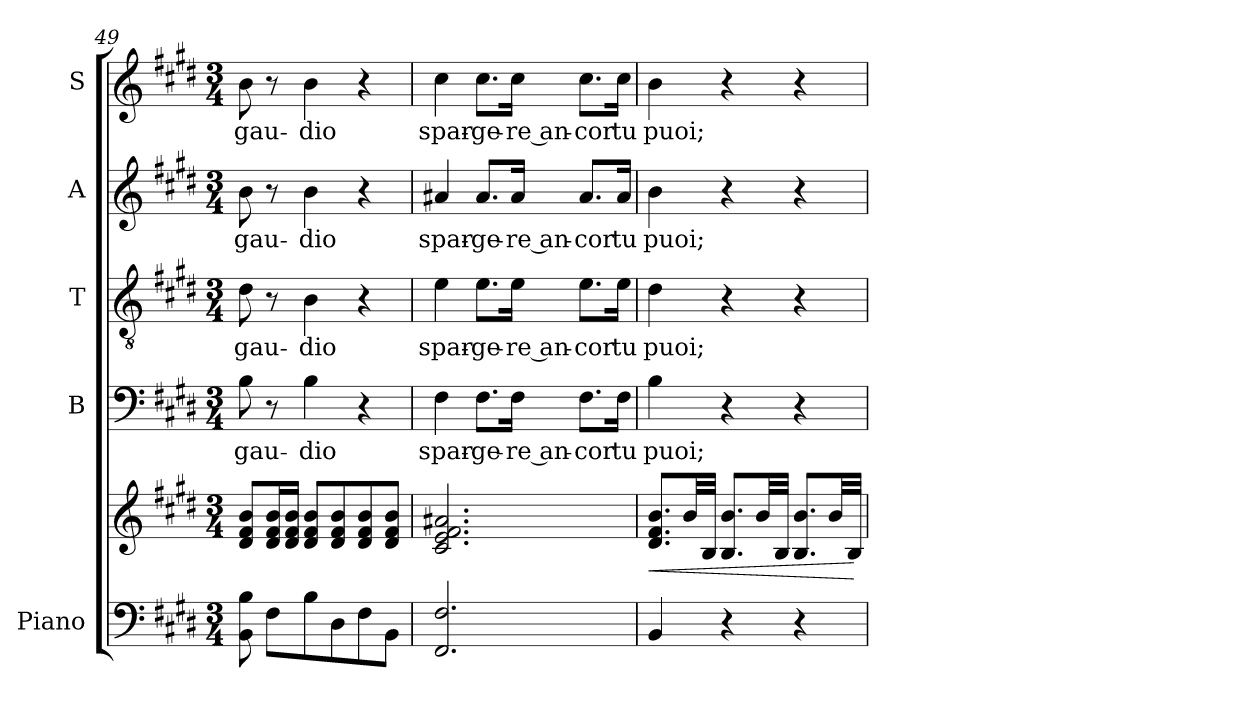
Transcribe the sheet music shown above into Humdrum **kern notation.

**kern	**kern	**dynam	**kern	**text	**kern	**text	**kern	**text	**kern	**text
*part5	*part5	*part5	*part4	*part4	*part3	*part3	*part2	*part2	*part1	*part1
*staff6	*staff5	*staff5/6	*staff4	*staff4	*staff3	*staff3	*staff2	*staff2	*staff1	*staff1
*I"Piano	*	*	*I"B	*	*I"T	*	*I"A	*	*I"S	*
*I'Pno	*	*	*I'B	*	*I'T	*	*I'A	*	*I'S	*
*clefF4	*clefG2	*	*clefF4	*	*clefGv2	*	*clefG2	*	*clefG2	*
*k[f#c#g#d#]	*k[f#c#g#d#]	*	*k[f#c#g#d#]	*	*k[f#c#g#d#]	*	*k[f#c#g#d#]	*	*k[f#c#g#d#]	*
*M3/4	*M3/4	*	*M3/4	*	*M3/4	*	*M3/4	*	*M3/4	*
=49	=49	=49	=49	=49	=49	=49	=49	=49	=49	=49
8BB\ 8B\	8d#/ 8f#/ 8b/L	.	8B\	gau-	8d#\	gau-	8b\	gau-	8b\	gau-
8F#\L	16d#/ 16f#/ 16b/L	.	8r	.	8r	.	8r	.	8r	.
.	16d#/ 16f#/ 16b/JJ	.	.	.	.	.	.	.	.	.
8B\	8d#/ 8f#/ 8b/L	.	4B\	-dio	4B\	-dio	4b\	-dio	4b\	-dio
8D#\	8d#/ 8f#/ 8b/	.	.	.	.	.	.	.	.	.
8F#\	8d#/ 8f#/ 8b/	.	4r	.	4r	.	4r	.	4r	.
8BB\J	8d#/ 8f#/ 8b/J	.	.	.	.	.	.	.	.	.
=50	=50	=50	=50	=50	=50	=50	=50	=50	=50	=50
2.FF#/ 2.F#/	2.c#/ 2.e/ 2.f#/ 2.a#X/	.	4F#\	spar-	4e\	spar-	4a#X/	spar-	4cc#\	spar-
.	.	.	8.F#\L	-ge-	8.e\L	-ge-	8.a#/L	ge-	8.cc#\L	-ge-
.	.	.	16F#\Jk	-re an-	16e\Jk	-re an-	16a#/Jk	-re an-	16cc#\Jk	-re an-
.	.	.	8.F#\L	-cor	8.e\L	-cor	8.a#/L	-cor	8.cc#\L	-cor
.	.	.	16F#\Jk	tu	16e\Jk	tu	16a#/Jk	tu	16cc#\Jk	tu
!!LO:PB:g=z
=51	=51	=51	=51	=51	=51	=51	=51	=51	=51	=51
!	!	!LO:HP:b	!	!	!	!	!	!	!	!
4BB/	8.d#/ 8.f#/ 8.b/L	<	4B\	puoi;	4d#\	puoi;	4b\	puoi;	4b\	puoi;
.	32b/LL	.	.	.	.	.	.	.	.	.
.	32B/JJJ	.	.	.	.	.	.	.	.	.
4r	8.B/ 8.b/L	.	4r	.	4r	.	4r	.	4r	.
.	32b/LL	.	.	.	.	.	.	.	.	.
.	32B/JJJ	.	.	.	.	.	.	.	.	.
4r	8.B/ 8.b/L	.	4r	.	4r	.	4r	.	4r	.
.	32b/LL	.	.	.	.	.	.	.	.	.
.	32B/JJJ	.	.	.	.	.	.	.	.	.
.	.	[	.	.	.	.	.	.	.	.
=	=	=	=	=	=	=	=	=	=	=
*-	*-	*-	*-	*-	*-	*-	*-	*-	*-	*-
